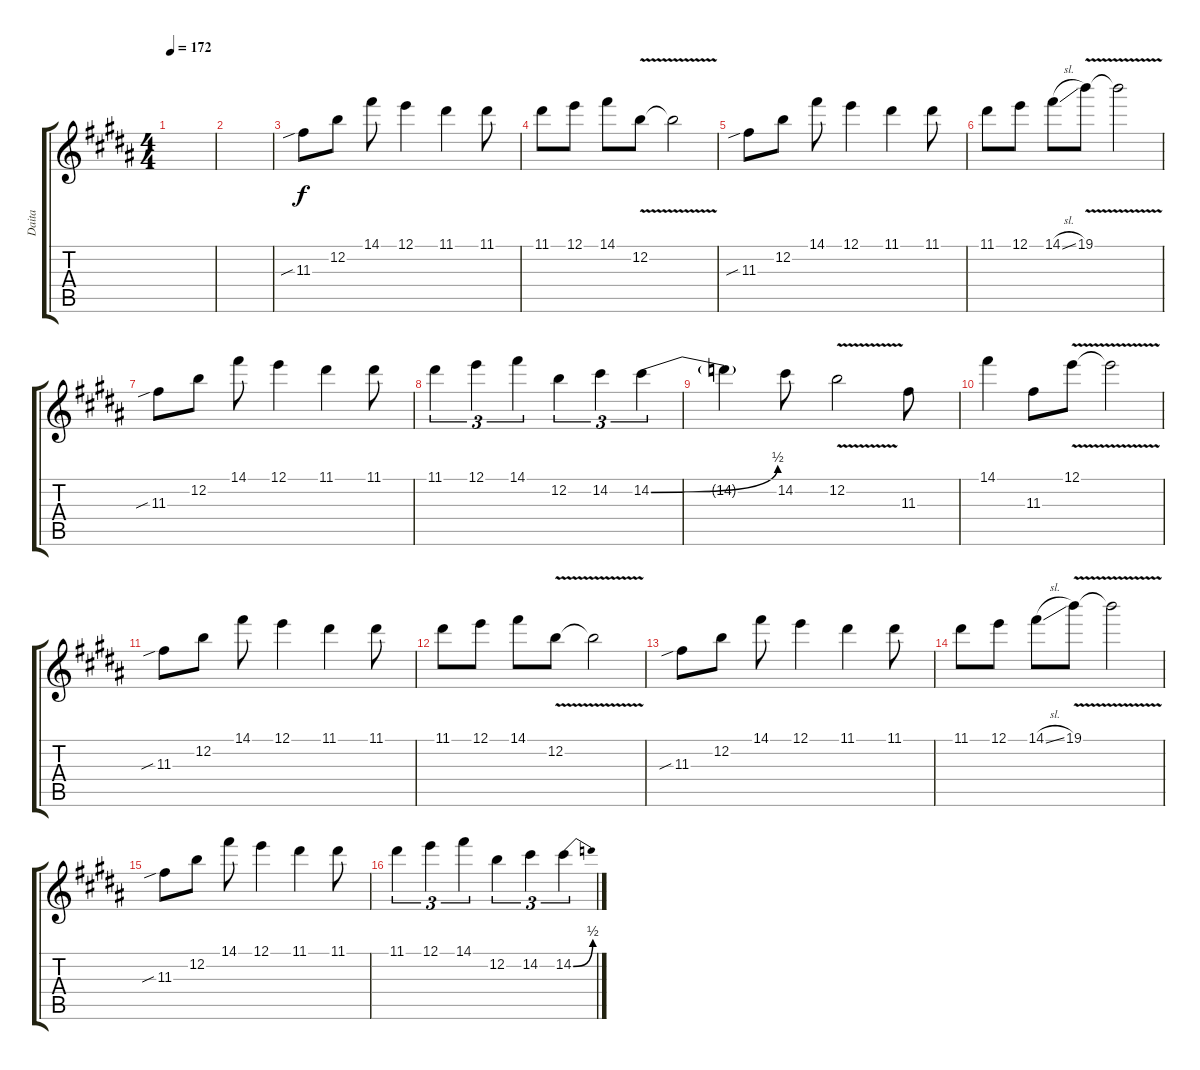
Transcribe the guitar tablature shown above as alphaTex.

\track ("Daita" "Daita") {instrument distortionguitar}
\staff {score tabs}
\tuning (E4 B3 G3 D3 A2 E2) {hide}
\ts (4 4)
\tempo 172
\clef g2
\ks b
|
|
11.3{sib}.8 12.2.8 14.1.8 12.1.4 11.1.4 11.1.8 |
11.1.8 12.1.8 14.1.8 12.2{v}.8 12.2{t}.2 |
11.3{sib}.8 12.2.8 14.1.8 12.1.4 11.1.4 11.1.8 |
11.1.8 12.1.8 14.1{sl}.8 19.1{v}.8 19.1{t}.2 |
11.3{sib}.8 12.2.8 14.1.8 12.1.4 11.1.4 11.1.8 |
11.1.4{tu (3 2)} 12.1.4{tu (3 2)} 14.1.4{tu (3 2)} 12.2.4{tu (3 2)} 14.2.4{tu (3 2)} 14.2{be (bend 0 0 60 2)}.4{tu (3 2)} |
14.2{t}.4 14.2.8 12.2{v}.2 11.3.8 |
14.1.4 11.3.8 12.1{v}.8 12.1{t}.2 |
11.3{sib}.8 12.2.8 14.1.8 12.1.4 11.1.4 11.1.8 |
11.1.8 12.1.8 14.1.8 12.2{v}.8 12.2{t}.2 |
11.3{sib}.8 12.2.8 14.1.8 12.1.4 11.1.4 11.1.8 |
11.1.8 12.1.8 14.1{sl}.8 19.1{v}.8 19.1{t}.2 |
11.3{sib}.8 12.2.8 14.1.8 12.1.4 11.1.4 11.1.8 |
11.1.4{tu (3 2)} 12.1.4{tu (3 2)} 14.1.4{tu (3 2)} 12.2.4{tu (3 2)} 14.2.4{tu (3 2)} 14.2{be (bend 0 0 60 2)}.4{tu (3 2)}
